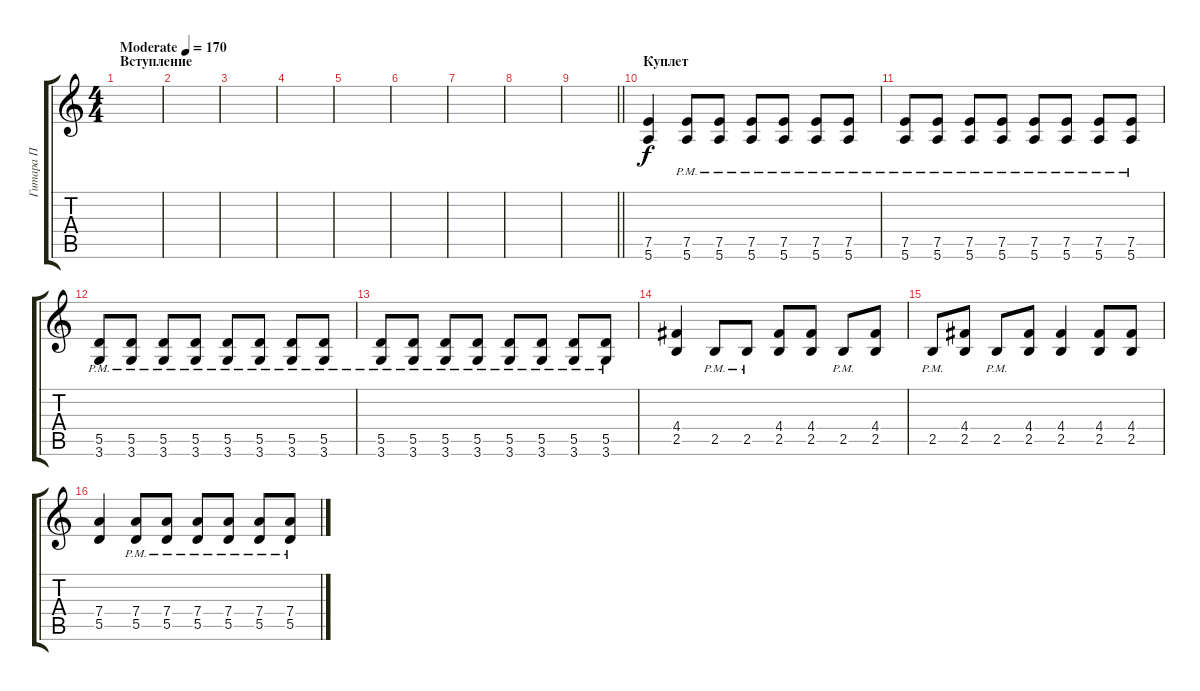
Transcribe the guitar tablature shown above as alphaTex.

\track ("Гитара П" "Гитара П") {instrument overdrivenguitar}
\staff {score tabs}
\tuning (E4 B3 G3 D3 A2 E2) {hide}
\ts (4 4)
\section ("" "Вступление")
\tempo (170 "Moderate")
\clef g2
\ks c
|
|
|
|
|
|
|
|
\barLineRight lightlight
|
\section ("" "Куплет")
(7.5 5.6).4 (7.5{pm} 5.6{pm}).8 (7.5{pm} 5.6{pm}).8 (7.5{pm} 5.6{pm}).8 (7.5{pm} 5.6{pm}).8 (7.5{pm} 5.6{pm}).8 (7.5{pm} 5.6{pm}).8 |
(7.5{pm} 5.6{pm}).8 (7.5{pm} 5.6{pm}).8 (7.5{pm} 5.6{pm}).8 (7.5{pm} 5.6{pm}).8 (7.5{pm} 5.6{pm}).8 (7.5{pm} 5.6{pm}).8 (7.5{pm} 5.6{pm}).8 (7.5{pm} 5.6{pm}).8 |
(5.5{pm} 3.6{pm}).8 (5.5{pm} 3.6{pm}).8 (5.5{pm} 3.6{pm}).8 (5.5{pm} 3.6{pm}).8 (5.5{pm} 3.6{pm}).8 (5.5{pm} 3.6{pm}).8 (5.5{pm} 3.6{pm}).8 (5.5{pm} 3.6{pm}).8 |
(5.5{pm} 3.6{pm}).8 (5.5{pm} 3.6{pm}).8 (5.5{pm} 3.6{pm}).8 (5.5{pm} 3.6{pm}).8 (5.5{pm} 3.6{pm}).8 (5.5{pm} 3.6{pm}).8 (5.5{pm} 3.6{pm}).8 (5.5{pm} 3.6{pm}).8 |
(4.4 2.5).4 2.5{pm}.8 2.5{pm}.8 (4.4 2.5).8 (4.4 2.5).8 2.5{pm}.8 (4.4 2.5).8 |
2.5{pm}.8 (4.4 2.5).8 2.5{pm}.8 (4.4 2.5).8 (4.4 2.5).4 (4.4 2.5).8 (4.4 2.5).8 |
(7.4 5.5).4 (7.4{pm} 5.5{pm}).8 (7.4{pm} 5.5{pm}).8 (7.4{pm} 5.5{pm}).8 (7.4{pm} 5.5{pm}).8 (7.4{pm} 5.5{pm}).8 (7.4{pm} 5.5{pm}).8
